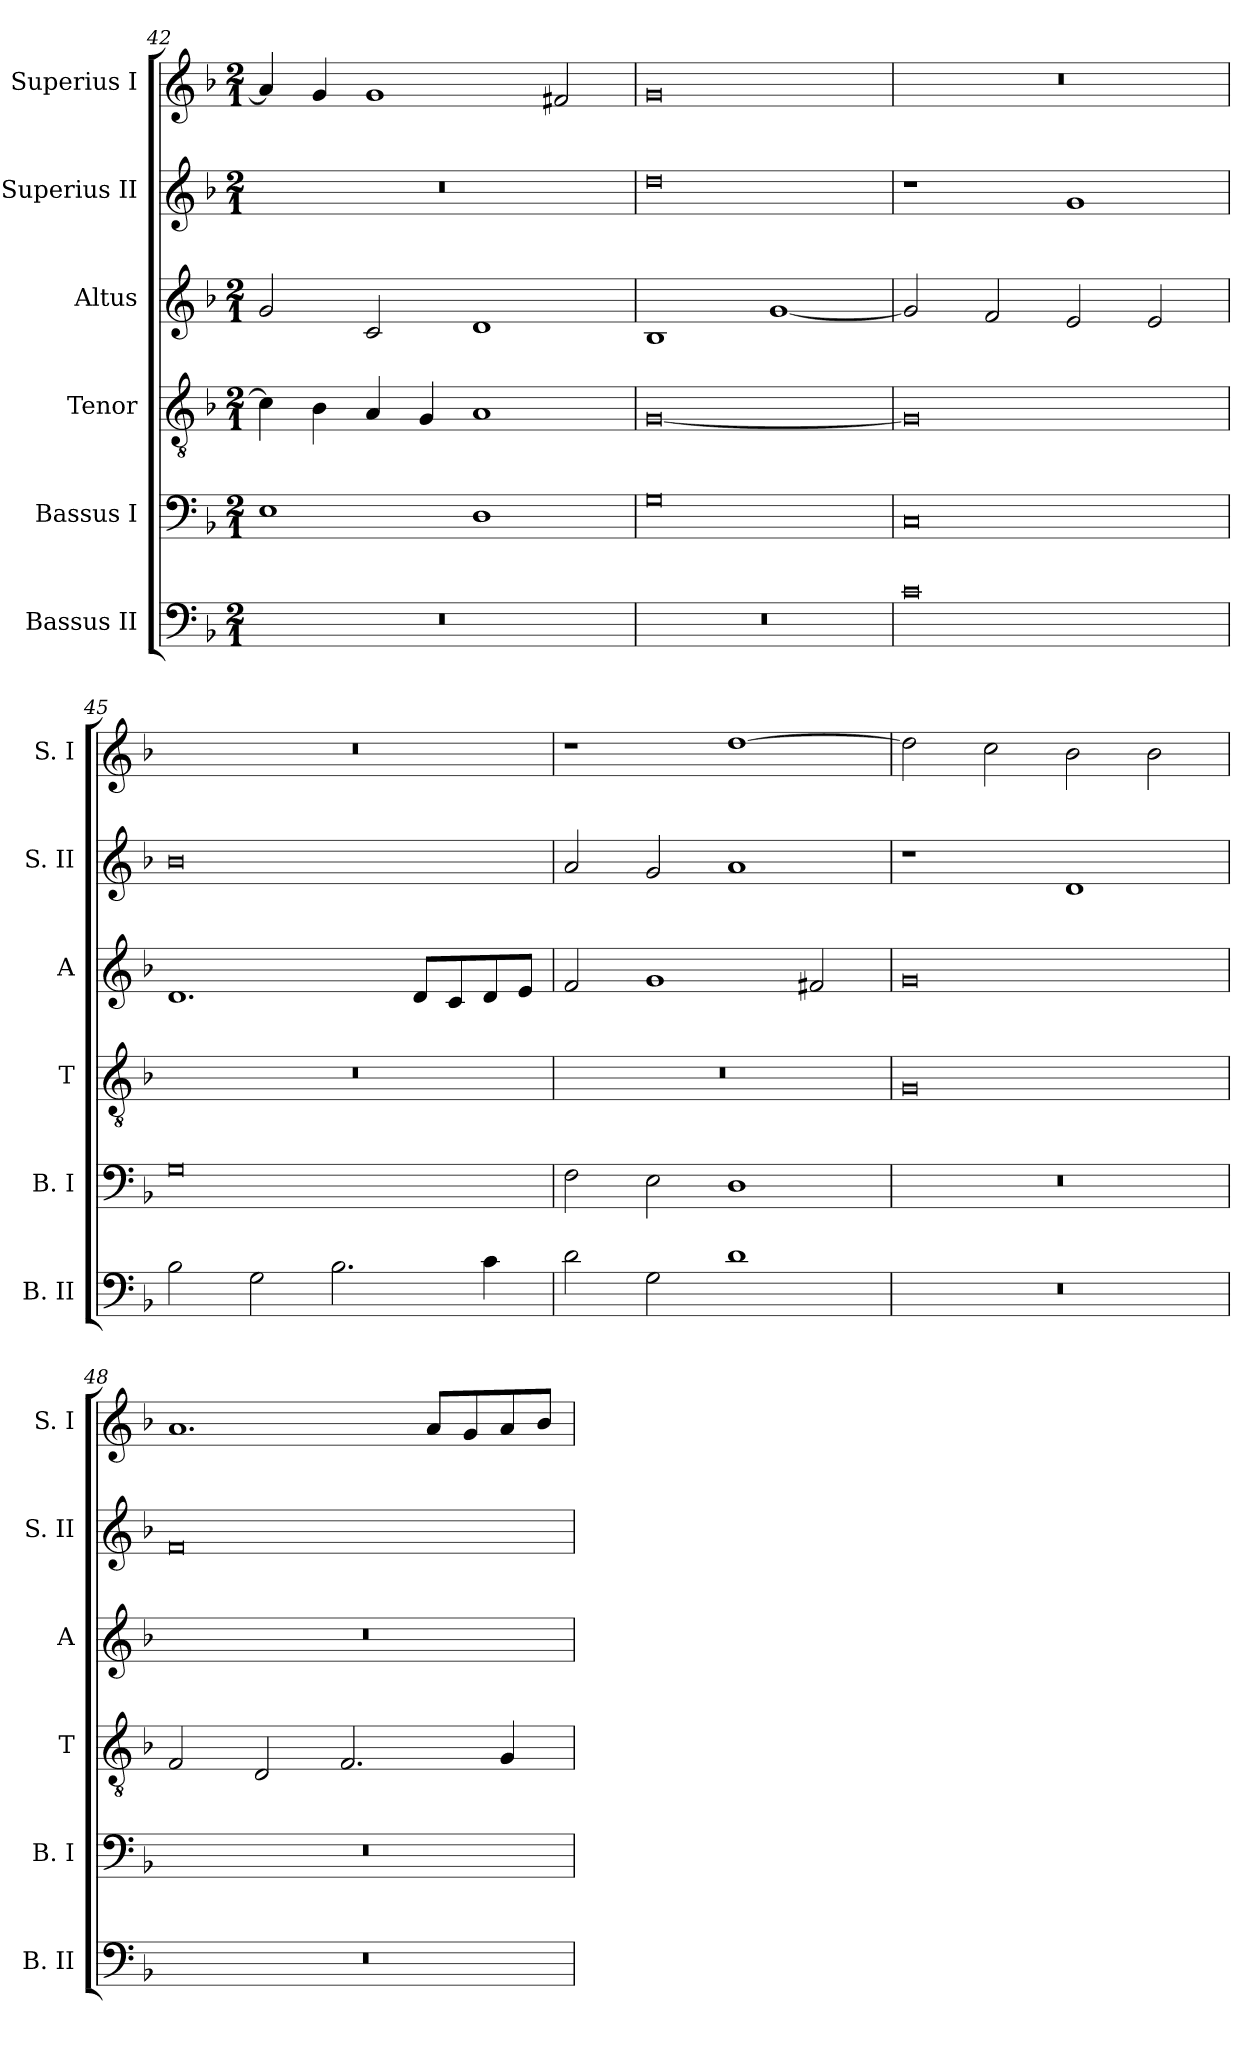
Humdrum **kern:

**kern	**kern	**kern	**kern	**kern	**kern
*part6	*part5	*part4	*part3	*part2	*part1
*staff6	*staff5	*staff4	*staff3	*staff2	*staff1
*I"Bassus II	*I"Bassus I	*I"Tenor	*I"Altus	*I"Superius II	*I"Superius I
*I'B. II	*I'B. I	*I'T	*I'A	*I'S. II	*I'S. I
*clefF4	*clefF4	*clefGv2	*clefG2	*clefG2	*clefG2
*k[b-]	*k[b-]	*k[b-]	*k[b-]	*k[b-]	*k[b-]
*F:	*F:	*F:	*F:	*F:	*F:
*M2/1	*M2/1	*M2/1	*M2/1	*M2/1	*M2/1
=42	=42	=42	=42	=42	=42
0r	1E	4c]	2g	0r	4a]
.	.	4B-	.	.	4g
.	.	4A	2c	.	1g
.	.	4G	.	.	.
.	1D	1A	1d	.	.
.	.	.	.	.	2f#X
=43	=43	=43	=43	=43	=43
0r	0G	[0G	1B-	0dd	0g
.	.	.	[1g	.	.
=44	=44	=44	=44	=44	=44
0c	0C	0G]	2g]	1r	0r
.	.	.	2f	.	.
.	.	.	2e	1g	.
.	.	.	2e	.	.
=45	=45	=45	=45	=45	=45
2B-	0G	0r	1.d	0b-	0r
2G	.	.	.	.	.
2.B-	.	.	.	.	.
.	.	.	8dL	.	.
.	.	.	8c	.	.
4c	.	.	8d	.	.
.	.	.	8eJ	.	.
=46	=46	=46	=46	=46	=46
2d	2F	0r	2f	2a	1r
2G	2E	.	1g	2g	.
1d	1D	.	.	1a	[1dd
.	.	.	2f#X	.	.
=47	=47	=47	=47	=47	=47
0r	0r	0G	0g	1r	2dd]
.	.	.	.	.	2cc
.	.	.	.	1d	2b-
.	.	.	.	.	2b-
=48	=48	=48	=48	=48	=48
0r	0r	2F	0r	0f	1.a
.	.	2D	.	.	.
.	.	2.F	.	.	.
.	.	.	.	.	8aL
.	.	.	.	.	8g
.	.	4G	.	.	8a
.	.	.	.	.	8b-J
=	=	=	=	=	=
*-	*-	*-	*-	*-	*-
